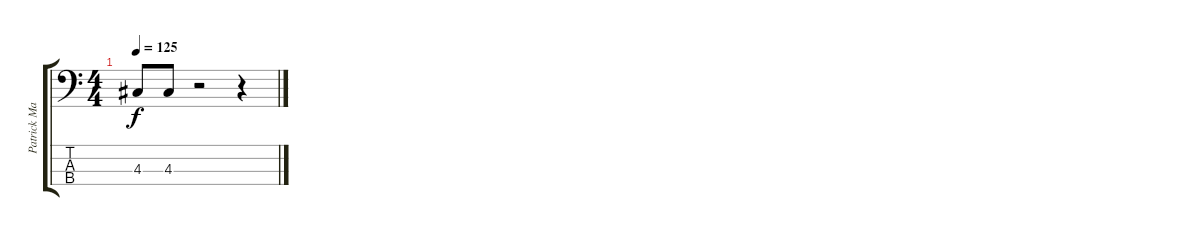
\track ("Patrick Matthews" "Patrick Ma") {instrument electricbasspick}
\staff {score tabs}
\tuning (G2 D2 A1 E1) {hide}
\ts (4 4)
\tempo 125
\clef f4
\ks c
4.3.8{dy f} 4.3.8 r.2 r.4
